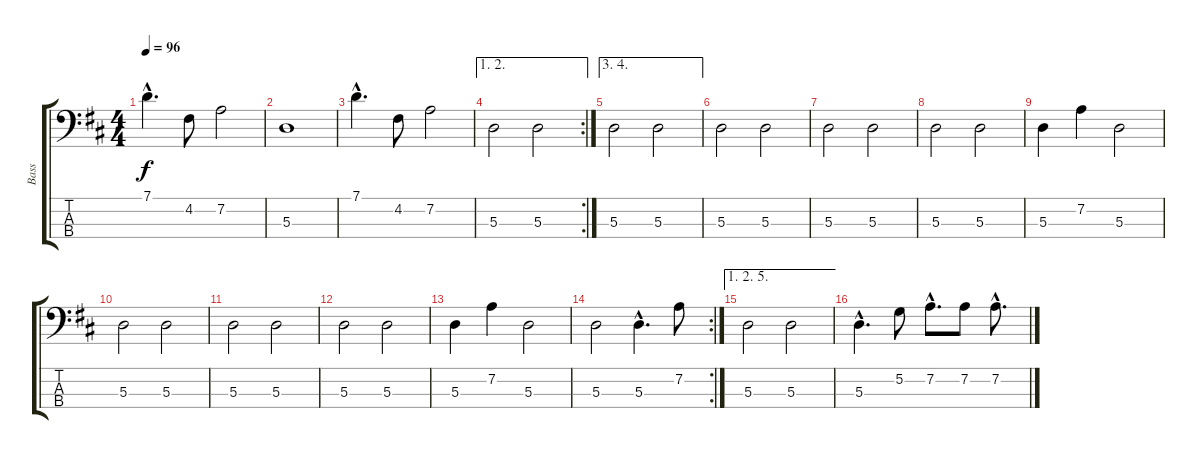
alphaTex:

\track ("Bass" "Bass") {instrument acousticbass}
\staff {score tabs}
\tuning (G2 D2 A1 E1) {hide}
\ts (4 4)
\tempo 96
\clef f4
\ks d
7.1{hac}.4{d dy f} 4.2.8 7.2.2 |
5.3.1 |
7.1{hac}.4{d} 4.2.8 7.2.2 |
\ae (1 2)
\rc 2
5.3.2 5.3.2 |
\ae (3 4)
5.3.2 5.3.2 |
5.3.2 5.3.2 |
5.3.2 5.3.2 |
5.3.2 5.3.2 |
5.3.4 7.2.4 5.3.2 |
5.3.2 5.3.2 |
5.3.2 5.3.2 |
5.3.2 5.3.2 |
5.3.4 7.2.4 5.3.2 |
\rc 2
5.3.2 5.3{hac}.4{d} 7.2.8 |
\ae (1 2 5)
5.3.2 5.3.2 |
5.3{hac}.4{d} 5.2.8 7.2{hac}.8{d} 7.2.8 7.2{hac}.8{d}
